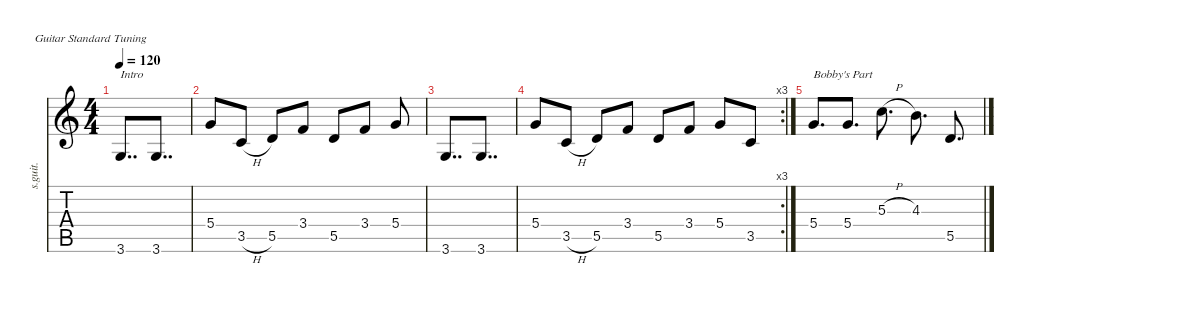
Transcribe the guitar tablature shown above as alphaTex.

\defaultSystemsLayout 4
\hideDynamics
\bracketExtendMode nobrackets
\track ("Steel Guitar" "s.guit.") {instrument acousticguitarsteel}
\staff {score tabs}
\tuning (E4 B3 G3 D3 A2 E2)
\ts (4 4)
\tempo 120
\clef g2
\ks c
3.6.8{dd txt "Intro" dy mf instrument acousticguitarsteel beam Up} 3.6.8{dd txt "" beam Up} |
5.4.8{beam Up} 3.5{h}.8{beam Up} 5.5.8{beam Up} 3.4.8{beam Up} 5.5.8{beam Up} 3.4.8{beam Up} 5.4.8{beam Up} |
3.6.8{dd beam Up} 3.6.8{dd beam Up} |
\rc 3
5.4.8{beam Up} 3.5{h}.8{beam Up} 5.5.8{beam Up} 3.4.8{beam Up} 5.5.8{beam Up} 3.4.8{beam Up} 5.4.8{beam Up} 3.5.8{beam Up} |
5.4.8{d txt "Bobby's Part" beam Up} 5.4.8{d beam Up} 5.3{h}.8{d beam Down} 4.3.8{d beam Down} 5.5.8{d beam Up}
